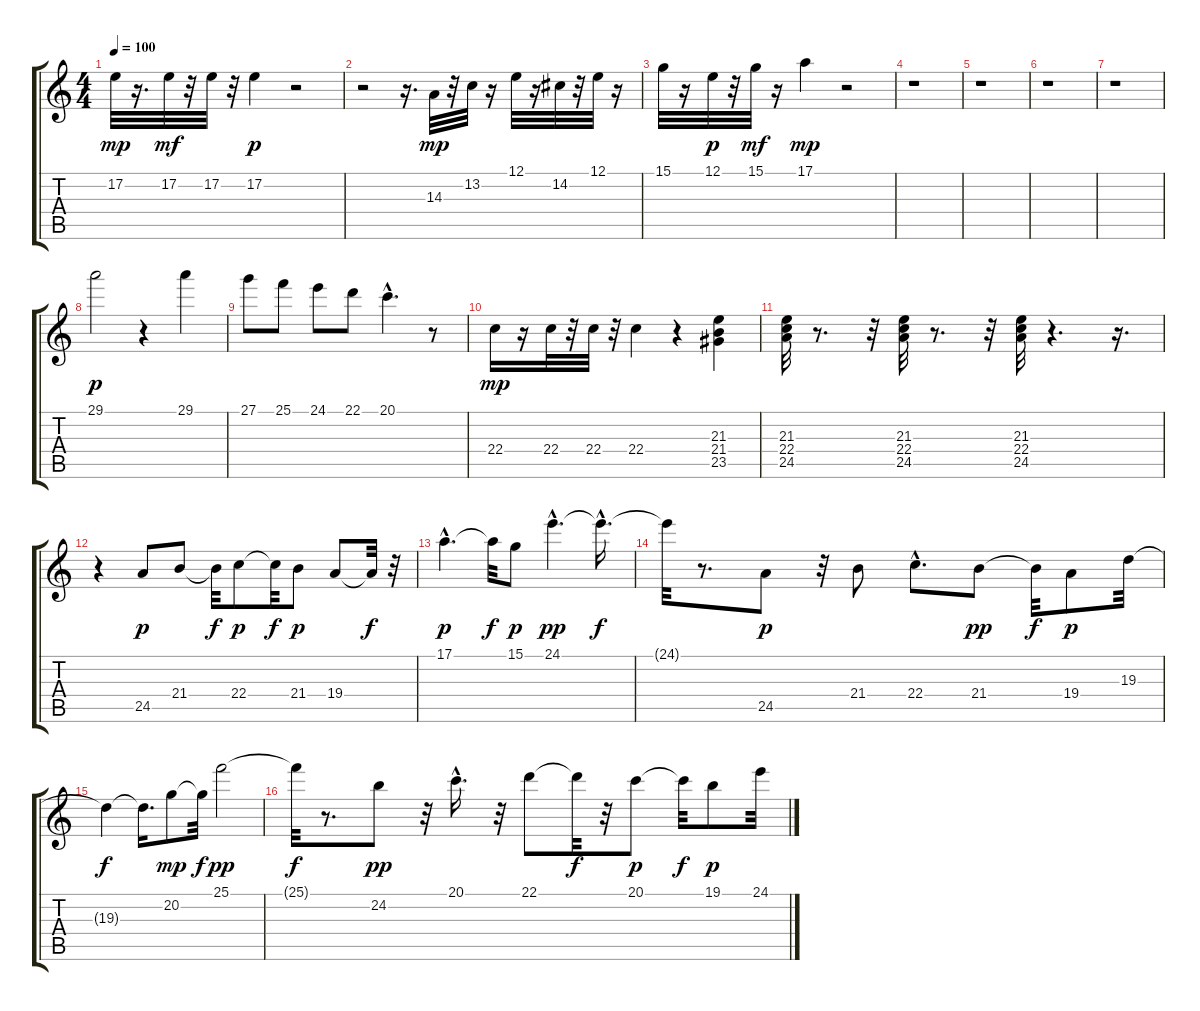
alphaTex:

\track "" {instrument tangoaccordion}
\staff {score tabs}
\tuning (E4 B3 G3 D3 A2 E2) {hide}
\ts (4 4)
\tempo 100
\clef g2
\ks c
17.2.32{dy mp} r.16{d} 17.2.32{dy mf} r.32 17.2.32 r.32 17.2.4{dy p} r.2 |
r.2 r.16{d} 14.3.32{dy mp} r.32 13.2.32 r.16 12.1.32 r.16 14.2.32 r.32 12.1.32 r.16 |
15.1.32 r.16 12.1.32{dy p} r.32 15.1.32{dy mf} r.16 17.1.4{dy mp} r.2 |
r.1 |
r.1 |
r.1 |
r.1 |
29.1.2{dy p} r.4 29.1.4 |
27.1.8 25.1.8 24.1.8 22.1.8 20.1{hac}.4{d} r.8 |
22.4.16{dy mp} r.16 22.4.32 r.32 22.4.32 r.32 22.4.4 r.4 (21.3 21.4 23.5).4 |
(21.3 22.4 24.5).32 r.8{d} r.32 (21.3 22.4 24.5).32 r.8{d} r.32 (21.3 22.4 24.5).32 r.4{d} r.16{d} |
r.4 24.5.8{dy p} 21.4.8 21.4{t}.32{dy f} 22.4.8{dy p} 22.4{t}.32{dy f} 21.4.8{dy p} 19.4.8 19.4{t}.32{dy f} r.32 |
17.1{hac}.4{d dy p} 17.1{t}.32{dy f} 15.1.8{dy p} 24.1{hac}.4{d dy pp} 24.1{hac t}.16{d dy f} |
24.1{t}.32 r.8{d} 24.5.8{dy p} r.32 21.4.8 22.4{hac}.8{d} 21.4.8{dy pp} 21.4{t}.32{dy f} 19.4.8{dy p} 19.3.32 |
19.3{t}.4{dy f} 19.3{t}.16{d} 20.2.8{dy mp} 20.2{t}.32{dy f} 25.1.2{dy pp} |
25.1{t}.32{dy f} r.8{d} 24.2.8{dy pp} r.32 20.1{hac}.16{d} r.32 22.1.8 22.1{t}.32{dy f} r.32 20.1.8{dy p} 20.1{t}.32{dy f} 19.1.8{dy p} 24.1.32
